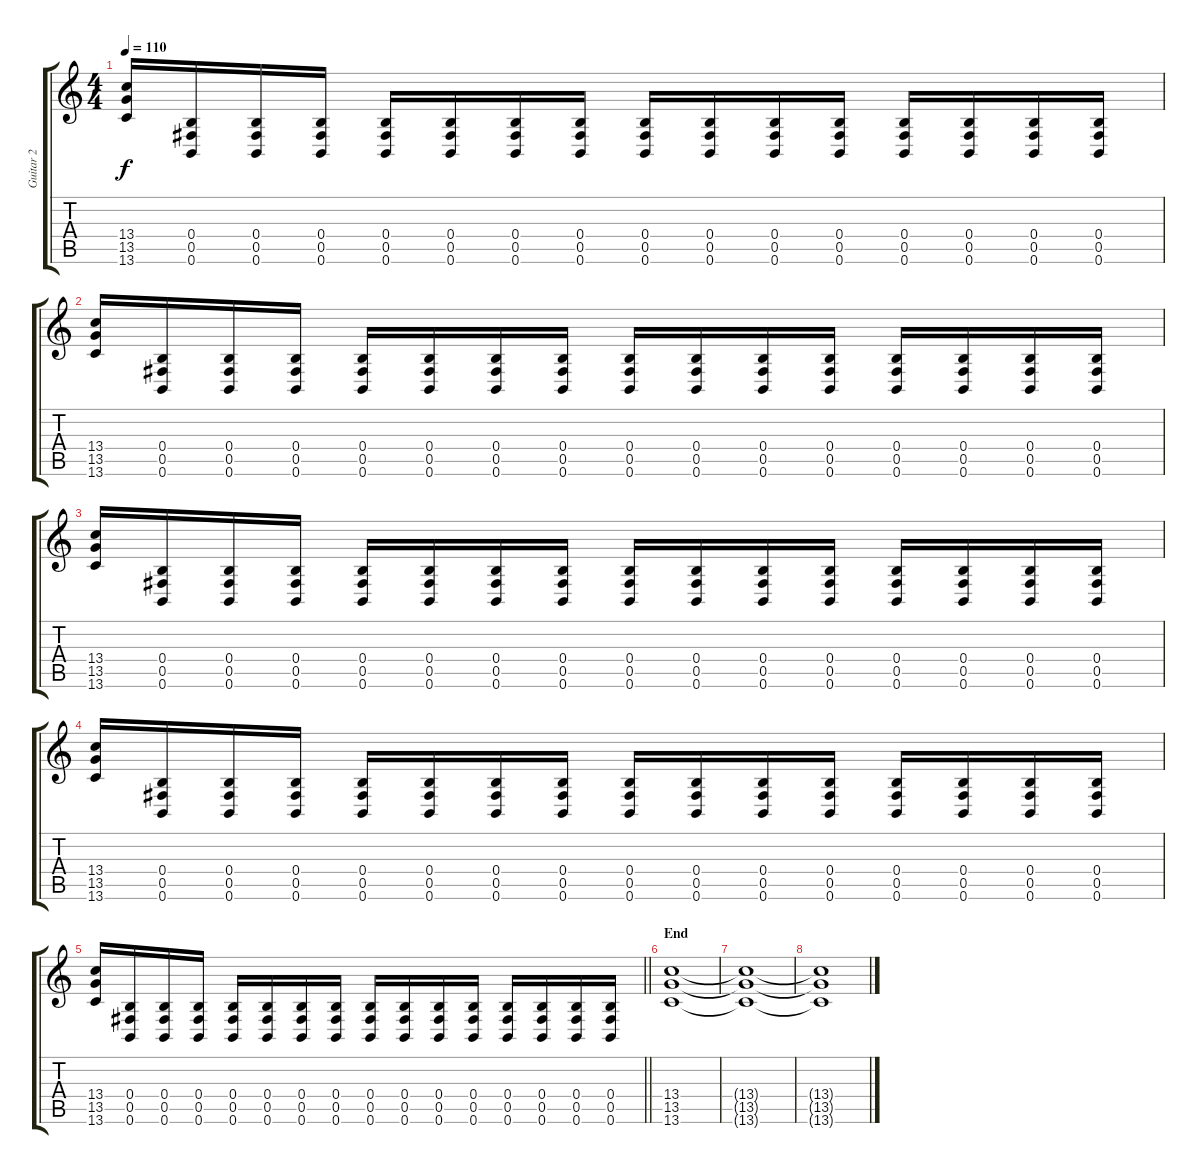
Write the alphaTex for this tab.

\track ("Guitar 2" "Guitar 2") {instrument distortionguitar}
\staff {score tabs}
\tuning (Db4 Ab3 E3 B2 Gb2 B1) {hide}
\ts (4 4)
\tempo 110
\clef g2
\ks c
(13.4 13.5 13.6).16{dy f} (0.4 0.5 0.6).16 (0.4 0.5 0.6).16 (0.4 0.5 0.6).16 (0.4 0.5 0.6).16 (0.4 0.5 0.6).16 (0.4 0.5 0.6).16 (0.4 0.5 0.6).16 (0.4 0.5 0.6).16 (0.4 0.5 0.6).16 (0.4 0.5 0.6).16 (0.4 0.5 0.6).16 (0.4 0.5 0.6).16 (0.4 0.5 0.6).16 (0.4 0.5 0.6).16 (0.4 0.5 0.6).16 |
(13.4 13.5 13.6).16 (0.4 0.5 0.6).16 (0.4 0.5 0.6).16 (0.4 0.5 0.6).16 (0.4 0.5 0.6).16 (0.4 0.5 0.6).16 (0.4 0.5 0.6).16 (0.4 0.5 0.6).16 (0.4 0.5 0.6).16 (0.4 0.5 0.6).16 (0.4 0.5 0.6).16 (0.4 0.5 0.6).16 (0.4 0.5 0.6).16 (0.4 0.5 0.6).16 (0.4 0.5 0.6).16 (0.4 0.5 0.6).16 |
(13.4 13.5 13.6).16 (0.4 0.5 0.6).16 (0.4 0.5 0.6).16 (0.4 0.5 0.6).16 (0.4 0.5 0.6).16 (0.4 0.5 0.6).16 (0.4 0.5 0.6).16 (0.4 0.5 0.6).16 (0.4 0.5 0.6).16 (0.4 0.5 0.6).16 (0.4 0.5 0.6).16 (0.4 0.5 0.6).16 (0.4 0.5 0.6).16 (0.4 0.5 0.6).16 (0.4 0.5 0.6).16 (0.4 0.5 0.6).16 |
(13.4 13.5 13.6).16 (0.4 0.5 0.6).16 (0.4 0.5 0.6).16 (0.4 0.5 0.6).16 (0.4 0.5 0.6).16 (0.4 0.5 0.6).16 (0.4 0.5 0.6).16 (0.4 0.5 0.6).16 (0.4 0.5 0.6).16 (0.4 0.5 0.6).16 (0.4 0.5 0.6).16 (0.4 0.5 0.6).16 (0.4 0.5 0.6).16 (0.4 0.5 0.6).16 (0.4 0.5 0.6).16 (0.4 0.5 0.6).16 |
\barLineRight lightlight
(13.4 13.5 13.6).16 (0.4 0.5 0.6).16 (0.4 0.5 0.6).16 (0.4 0.5 0.6).16 (0.4 0.5 0.6).16 (0.4 0.5 0.6).16 (0.4 0.5 0.6).16 (0.4 0.5 0.6).16 (0.4 0.5 0.6).16 (0.4 0.5 0.6).16 (0.4 0.5 0.6).16 (0.4 0.5 0.6).16 (0.4 0.5 0.6).16 (0.4 0.5 0.6).16 (0.4 0.5 0.6).16 (0.4 0.5 0.6).16 |
\section ("" "End")
(13.4 13.5 13.6).1 |
(13.4{t} 13.5{t} 13.6{t}).1 |
(13.4{t} 13.5{t} 13.6{t}).1
